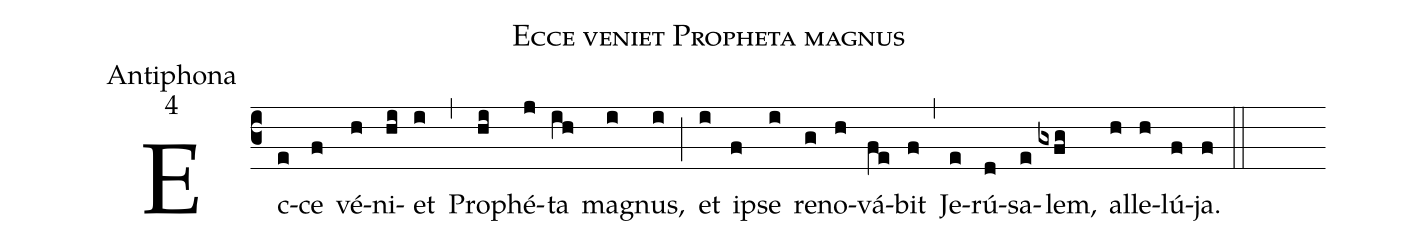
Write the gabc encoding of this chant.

name:Ecce veniet Propheta magnus;
office-part:Antiphona;
mode:4;
%%
(c3)Ec(e)ce(f) vé(h)ni(hi)et(i) (,) Pro(hi)phé(j)ta(ih) ma(i)gnus,(i) (;) et(i) i(f)pse(i) re(g)no(h)vá(fe)bit(f) (,) Je(e)rú(d)sa(e)lem,(gxfg) al(h)le(h)lú(f)ja.(f) (::)
